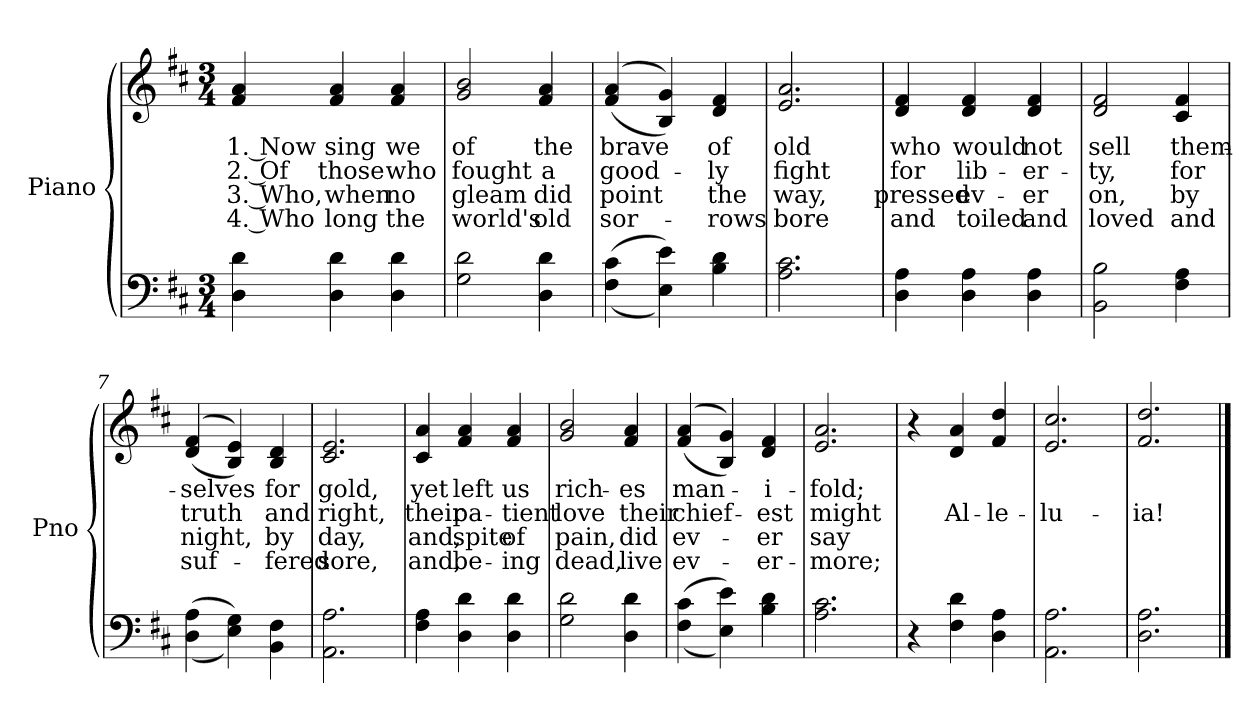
**kern	**kern	**text	**text	**text	**text
*part2	*part1	*part1	*part1	*part1	*part1
*staff2	*staff1	*staff1	*staff1	*staff1	*staff1
*I"Piano	*I"Piano	*	*	*	*
*I'Pno	*I'Pno	*	*	*	*
*clefF4	*clefG2	*	*	*	*
*k[f#c#]	*k[f#c#]	*	*	*	*
*M3/4	*M3/4	*	*	*	*
*MM116	*MM116	*	*	*	*
=1	=1	=1	=1	=1	=1
!	!	!LO:LY:b	!LO:LY:b	!LO:LY:b	!LO:LY:b
4D\ 4d\	4f#/ 4a/	1. Now	2. Of	3. Who,	4. Who
!	!	!LO:LY:b	!LO:LY:b	!LO:LY:b	!LO:LY:b
4D\ 4d\	4f#/ 4a/	sing	those	when	long
!	!	!LO:LY:b	!LO:LY:b	!LO:LY:b	!LO:LY:b
4D\ 4d\	4f#/ 4a/	we	who	no	the
=2	=2	=2	=2	=2	=2
!	!	!LO:LY:b	!LO:LY:b	!LO:LY:b	!LO:LY:b
2G\ 2d\	2g/ 2b/	of	fought	gleam	world's
!	!	!LO:LY:b	!LO:LY:b	!LO:LY:b	!LO:LY:b
4D\ 4d\	4f#/ 4a/	the	a	did	old
=3	=3	=3	=3	=3	=3
!	!	!LO:LY:b	!LO:LY:b	!LO:LY:b	!LO:LY:b
(<(>4F#\ 4c#\	(<(>4f#/ 4a/	brave	good-	point	sor-
4E\ 4e\))	4B/ 4g/))	.	.	.	.
!	!	!LO:LY:b	!LO:LY:b	!LO:LY:b	!LO:LY:b
4B\ 4d\	4d/ 4f#/	of	-ly	the	-rows
=4	=4	=4	=4	=4	=4
!	!	!LO:LY:b	!LO:LY:b	!LO:LY:b	!LO:LY:b
2.A\ 2.c#\	2.e/ 2.a/	old	fight	way,	bore
!!LO:LB:g=z
=5	=5	=5	=5	=5	=5
!	!	!LO:LY:b	!LO:LY:b	!LO:LY:b	!LO:LY:b
4D\ 4A\	4d/ 4f#/	who	for	pressed	and
!	!	!LO:LY:b	!LO:LY:b	!LO:LY:b	!LO:LY:b
4D\ 4A\	4d/ 4f#/	would	lib-	ev-	toiled
!	!	!LO:LY:b	!LO:LY:b	!LO:LY:b	!LO:LY:b
4D\ 4A\	4d/ 4f#/	not	-er-	-er	and
=6	=6	=6	=6	=6	=6
!	!	!LO:LY:b	!LO:LY:b	!LO:LY:b	!LO:LY:b
2BB\ 2B\	2d/ 2f#/	sell	-ty,	on,	loved
!	!	!LO:LY:b	!LO:LY:b	!LO:LY:b	!LO:LY:b
4F#\ 4A\	4c#/ 4f#/	them-	for	by	and
=7	=7	=7	=7	=7	=7
!	!	!LO:LY:b	!LO:LY:b	!LO:LY:b	!LO:LY:b
(<(>4D\ 4A\	(<(>4d/ 4f#/	-selves	truth	night,	suf-
4E\ 4G\))	4B/ 4e/))	.	.	.	.
!	!	!LO:LY:b	!LO:LY:b	!LO:LY:b	!LO:LY:b
4BB\ 4F#\	4B/ 4d/	for	and	by	-fered
=8	=8	=8	=8	=8	=8
!	!	!LO:LY:b	!LO:LY:b	!LO:LY:b	!LO:LY:b
2.AA\ 2.A\	2.c#/ 2.e/	gold,	right,	day,	sore,
=9	=9	=9	=9	=9	=9
!	!	!LO:LY:b	!LO:LY:b	!LO:LY:b	!LO:LY:b
4F#\ 4A\	4c#/ 4a/	yet	their	and,	and,
!	!	!LO:LY:b	!LO:LY:b	!LO:LY:b	!LO:LY:b
4D\ 4d\	4f#/ 4a/	left	pa-	spite	be-
!	!	!LO:LY:b	!LO:LY:b	!LO:LY:b	!LO:LY:b
4D\ 4d\	4f#/ 4a/	us	-tient	of	-ing
!!LO:LB:g=z
=10	=10	=10	=10	=10	=10
!	!	!LO:LY:b	!LO:LY:b	!LO:LY:b	!LO:LY:b
2G\ 2d\	2g/ 2b/	rich-	love	pain,	dead,
!	!	!LO:LY:b	!LO:LY:b	!LO:LY:b	!LO:LY:b
4D\ 4d\	4f#/ 4a/	-es	their	did	live
=11	=11	=11	=11	=11	=11
!	!	!LO:LY:b	!LO:LY:b	!LO:LY:b	!LO:LY:b
(<(>4F#\ 4c#\	(<(>4f#/ 4a/	man-	chief-	ev-	ev-
4E\ 4e\))	4B/ 4g/))	.	.	.	.
!	!	!LO:LY:b	!LO:LY:b	!LO:LY:b	!LO:LY:b
4B\ 4d\	4d/ 4f#/	-i-	-est	-er	-er-
=12	=12	=12	=12	=12	=12
!	!	!LO:LY:b	!LO:LY:b	!LO:LY:b	!LO:LY:b
2.A\ 2.c#\	2.e/ 2.a/	-fold;	might	say	-more;
=13	=13	=13	=13	=13	=13
4r	4r	.	.	.	.
!	!	!	!LO:LY:b	!	!
4F#\ 4d\	4d/ 4a/	.	Al-	.	.
!	!	!	!LO:LY:b	!	!
4D\ 4A\	4f#/ 4dd/	.	-le-	.	.
=14	=14	=14	=14	=14	=14
!	!	!	!LO:LY:b	!	!
2.AA\ 2.A\	2.e/ 2.cc#/	.	-lu-	.	.
=15	=15	=15	=15	=15	=15
!	!	!	!LO:LY:b	!	!
2.D\ 2.A\	2.f#/ 2.dd/	.	-ia!	.	.
==	==	==	==	==	==
*-	*-	*-	*-	*-	*-
